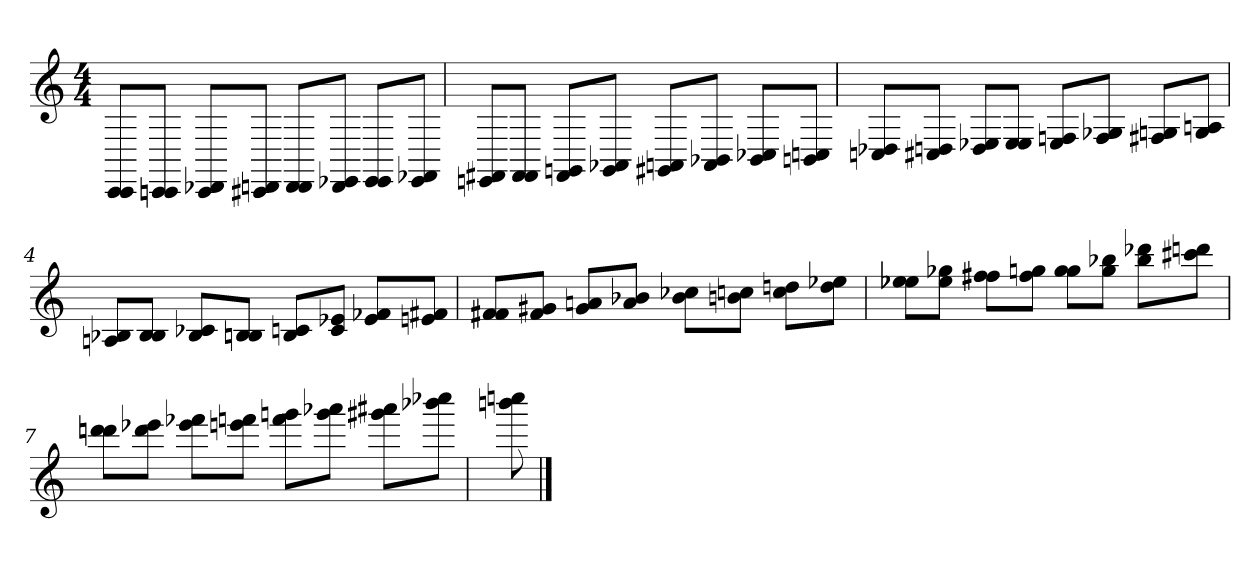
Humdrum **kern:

**kern
*part1
*staff1
*clefG2
*M4/4
=1
8CC/ 8CCL
8CCn/ 8CCnJ
8CC/ 8DD-XL
8CC#X/ 8DDnJ
8DD/ 8DDL
8DD/ 8EE-XJ
8EE-/ 8EE-L
8EE-/ 8FF-XJ
=2
8EEn/ 8FF#XL
8FF#/ 8FF#J
8FF#/ 8GGnL
8GG/ 8AA-XJ
8GG#X/ 8AAnL
8AA/ 8BB-XJ
8BB-/ 8C-XL
8BBn/ 8CnJ
=3
8Cn/ 8D-XL
8C#X/ 8DnJ
8D/ 8E-XL
8E-/ 8E-J
8E-/ 8FnL
8F/ 8G-XJ
8F#X/ 8GnL
8G/ 8AnJ
=4
8An/ 8B-XL
8B-/ 8B-J
8B-/ 8c-XL
8Bn/ 8BnJ
8B/ 8cnL
8c/ 8e-XJ
8e-/ 8f-XL
8en/ 8f#XJ
=5
8f#X/ 8f#XL
8f#/ 8g#XJ
8g#/ 8anL
8a/ 8b-XJ
8b-\ 8cc-XL
8bn\ 8ccnJ
8cc\ 8ddnL
8dd\ 8ee-XJ
=6
8ee-X\ 8ee-XL
8ee-\ 8gg-XJ
8ff#X\ 8ff#XL
8ff#\ 8ggnJ
8gg\ 8ggL
8gg\ 8bb-XJ
8bb-\ 8ddd-XL
8ccc#X\ 8dddnJ
=7
8dddn\ 8dddnL
8ddd\ 8eee-XJ
8eee-\ 8fff-XL
8eeen\ 8fffnJ
8fff\ 8gggnL
8ggg\ 8aaa-XJ
8ggg#X\ 8aaa#XL
8bbb-X\ 8cccc-XJ
=8
8bbbn 8ccccn
==
*-
